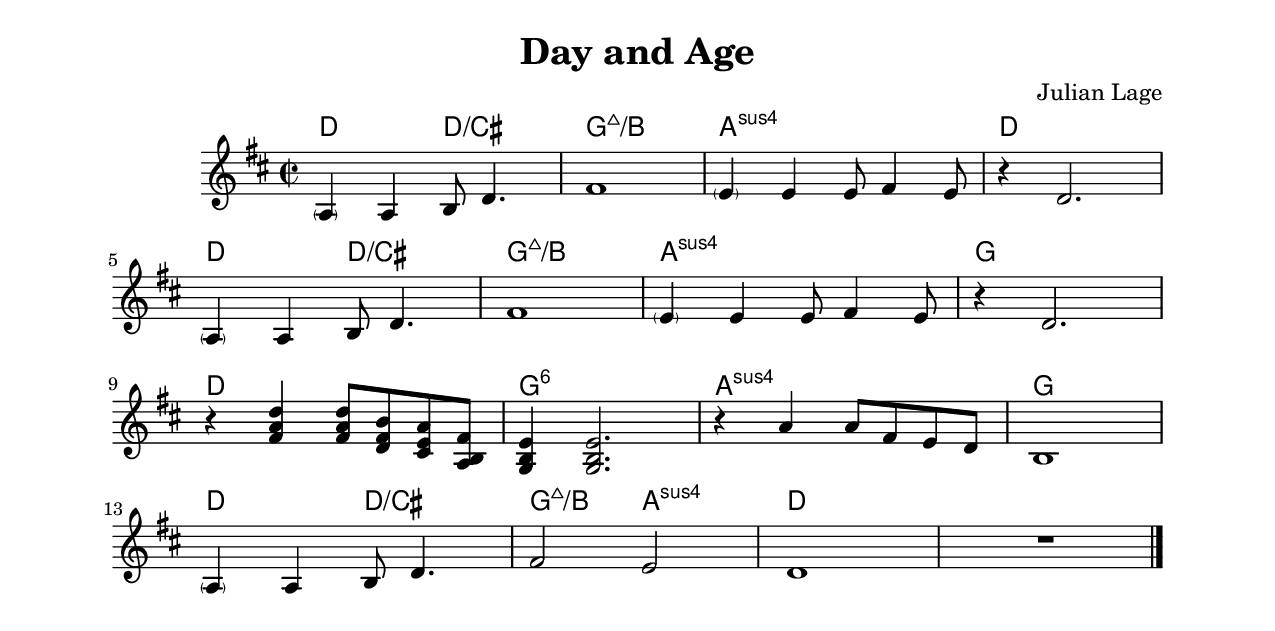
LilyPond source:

\version "2.23.82"

\include "settings.ily"

\header {
  title = "Day and Age"
  composer = "Julian Lage"
}

melody = \relative c' {
  \parenthesize a4 a b8 d4. |
  fs1 |
  \parenthesize e4 e e8 fs4 e8 |
  r4 d2. |

  \break

  \parenthesize a4 a b8 d4. |
  fs1 |
  \parenthesize e4 e e8 fs4 e8 |
  r4 d2. |

  \break

  r4 <d' a fs> <d a fs>8 <b fs d> <a e cs> <fs b, a> |
  <e b g>4 <e b g>2. |
  r4 a  a8 fs e d |
  b1 |

  \break

  \parenthesize a4 a b8 d4. |
  fs2 e |
  d1 |
  R |

  \bar "|."
}

changes = \chords {
  d2 d/cs | g1:maj7/b | a:sus | d |
  d2 d/cs | g1:maj7/b | a:sus | g |
  d | g:6 | a:sus | g |
  d2 d/cs | g:maj7/b a:sus | d1 | s |
}

\score {
  <<
    \changes
    {
      \key d \major
      \time 2/2
      \melody
    }
  >>
}
